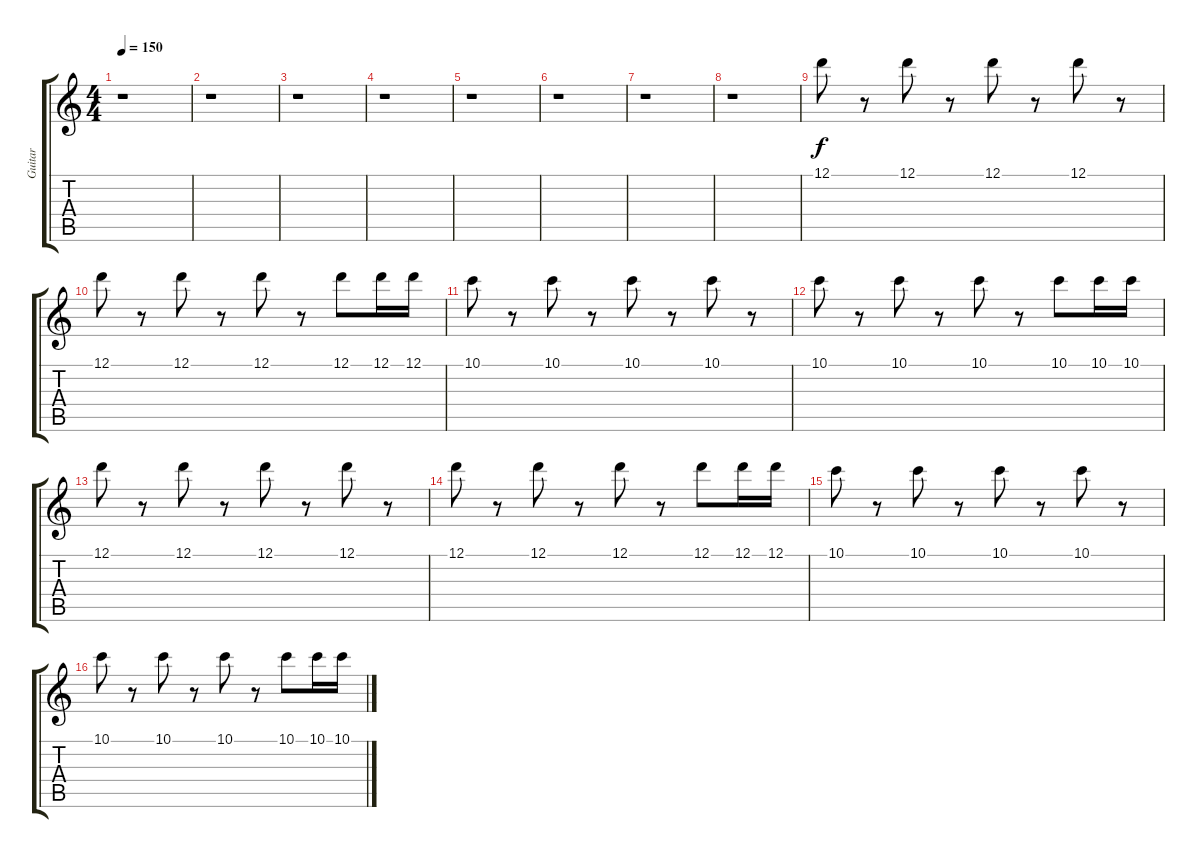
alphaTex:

\track ("Guitar" "Guitar") {instrument distortionguitar}
\staff {score tabs}
\tuning (D4 A3 F3 C3 G2 C2) {hide}
\ts (4 4)
\tempo 150
\clef g2
\ks c
r.1{dy f instrument distortionguitar} |
r.1 |
r.1 |
r.1 |
r.1 |
r.1 |
r.1 |
r.1 |
12.1.8 r.8 12.1.8 r.8 12.1.8 r.8 12.1.8 r.8 |
12.1.8 r.8 12.1.8 r.8 12.1.8 r.8 12.1.8 12.1.16 12.1.16 |
10.1.8 r.8 10.1.8 r.8 10.1.8 r.8 10.1.8 r.8 |
10.1.8 r.8 10.1.8 r.8 10.1.8 r.8 10.1.8 10.1.16 10.1.16 |
12.1.8 r.8 12.1.8 r.8 12.1.8 r.8 12.1.8 r.8 |
12.1.8 r.8 12.1.8 r.8 12.1.8 r.8 12.1.8 12.1.16 12.1.16 |
10.1.8 r.8 10.1.8 r.8 10.1.8 r.8 10.1.8 r.8 |
10.1.8 r.8 10.1.8 r.8 10.1.8 r.8 10.1.8 10.1.16 10.1.16
